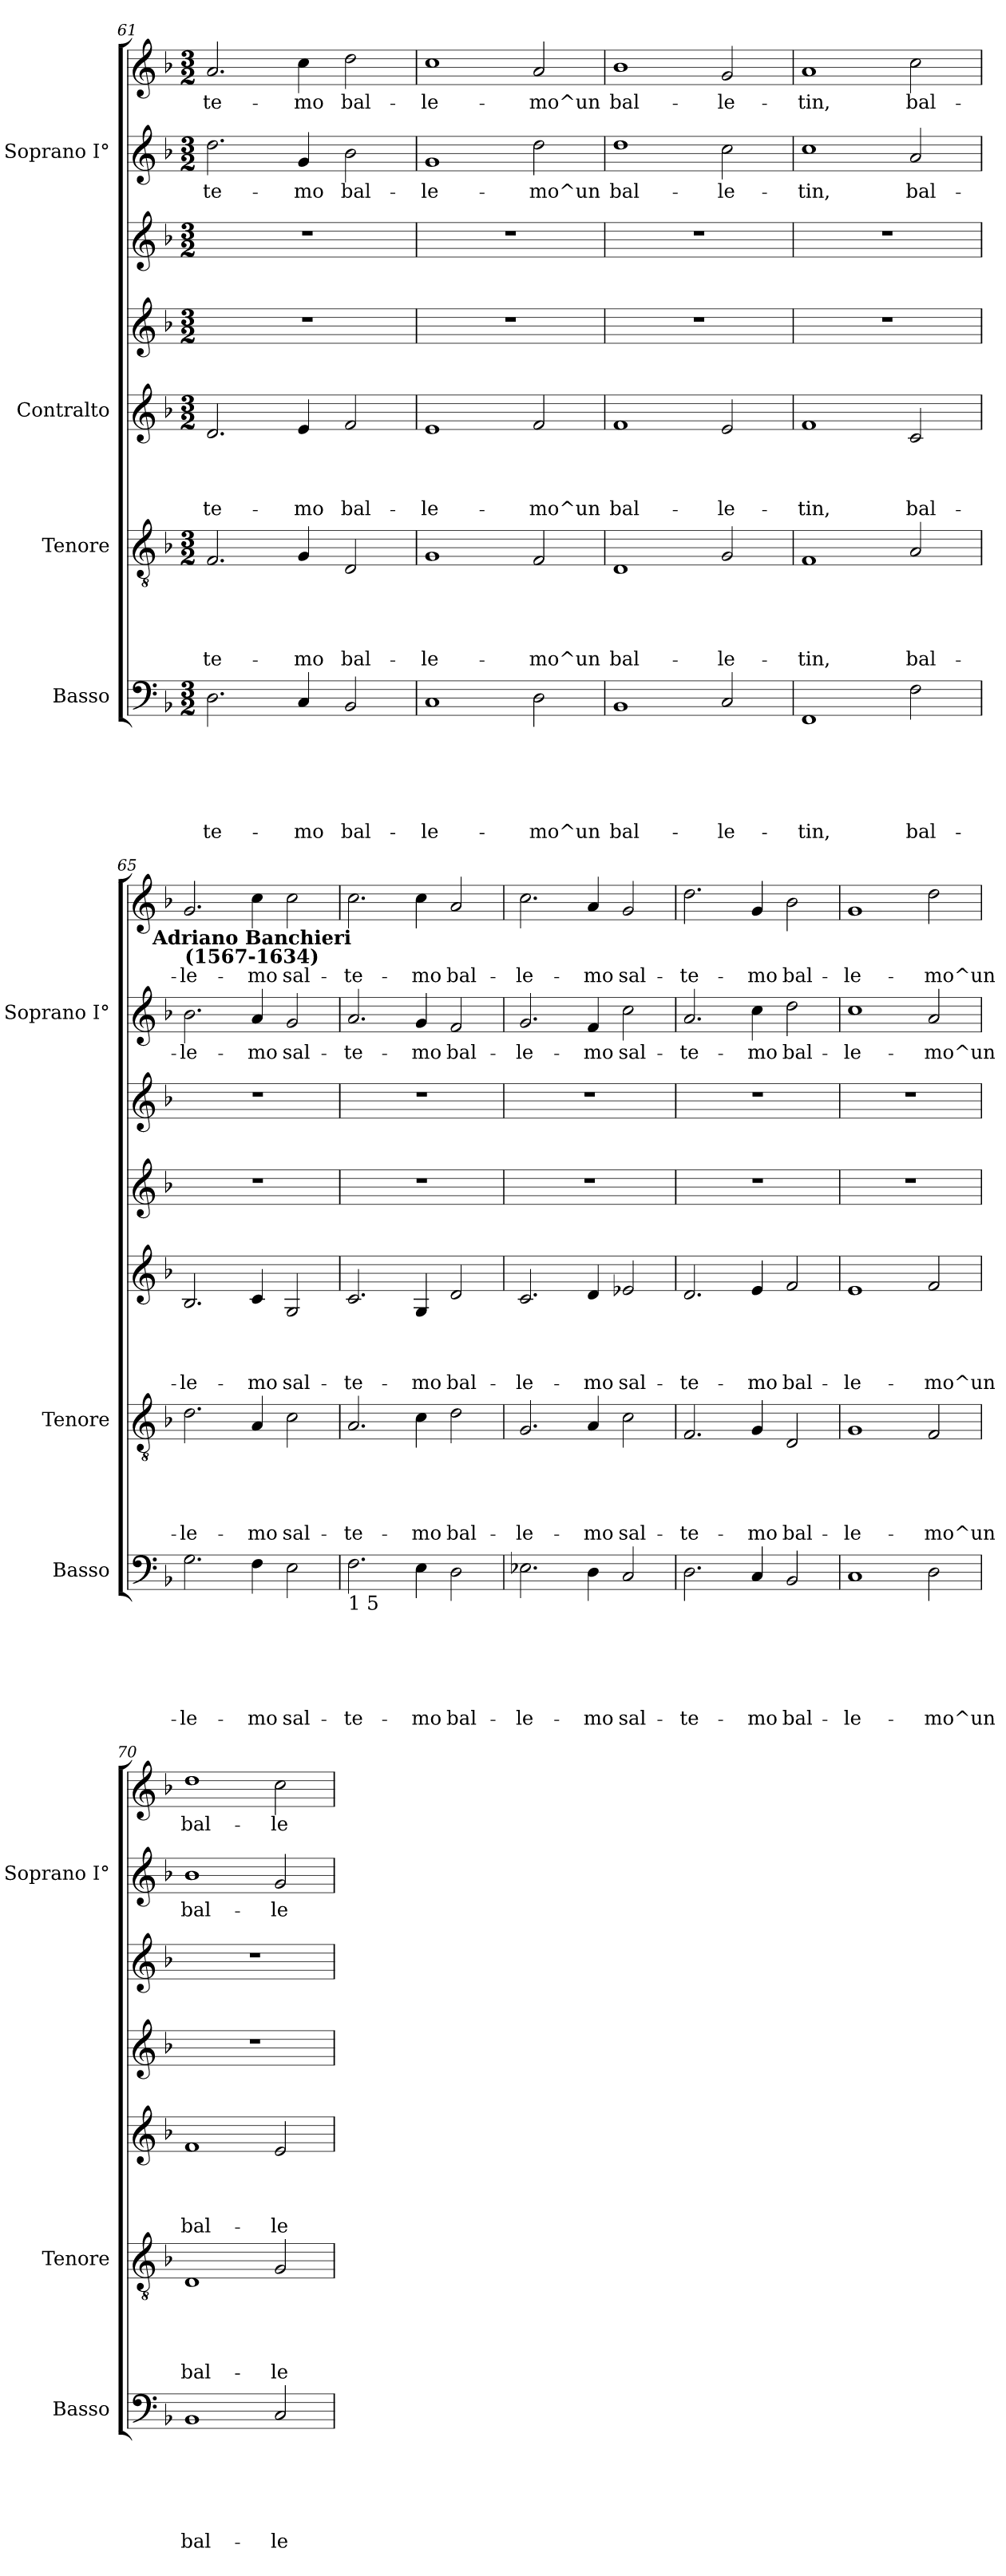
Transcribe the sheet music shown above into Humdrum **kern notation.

**kern	**text	**text	**text	**text	**text	**text	**kern	**text	**text	**text	**text	**text	**kern	**text	**text	**text	**text	**kern	**kern	**kern	**text	**kern	**text
*part6	*part6	*part6	*part6	*part6	*part6	*part6	*part5	*part5	*part5	*part5	*part5	*part5	*part4	*part4	*part4	*part4	*part4	*part3	*part2	*part1	*part1	*part1	*part1
*staff7	*staff7	*staff7	*staff7	*staff7	*staff7	*staff7	*staff6	*staff6	*staff6	*staff6	*staff6	*staff6	*staff5	*staff5	*staff5	*staff5	*staff5	*staff4	*staff3	*staff2	*staff2	*staff1	*staff1
*I"Basso	*	*	*	*	*	*	*I"Tenore	*	*	*	*	*	*I"Contralto	*	*	*	*	*	*	*I"Soprano I°	*	*	*
*I'Basso	*	*	*	*	*	*	*I'Tenore	*	*	*	*	*	*	*	*	*	*	*	*	*I'Soprano I°	*	*	*
*clefF4	*	*	*	*	*	*	*clefGv2	*	*	*	*	*	*clefG2	*	*	*	*	*clefG2	*clefG2	*clefG2	*	*clefG2	*
*k[b-]	*	*	*	*	*	*	*k[b-]	*	*	*	*	*	*k[b-]	*	*	*	*	*k[b-]	*k[b-]	*k[b-]	*	*k[b-]	*
*F:	*	*	*	*	*	*	*F:	*	*	*	*	*	*F:	*	*	*	*	*F:	*F:	*F:	*	*F:	*
*M3/2	*	*	*	*	*	*	*M3/2	*	*	*	*	*	*M3/2	*	*	*	*	*M3/2	*M3/2	*M3/2	*	*M3/2	*
=61	=61	=61	=61	=61	=61	=61	=61	=61	=61	=61	=61	=61	=61	=61	=61	=61	=61	=61	=61	=61	=61	=61	=61
!	!	!	!	!	!	!LO:LY:b	!	!	!	!	!	!LO:LY:b	!	!	!	!	!LO:LY:b	!	!	!	!LO:LY:b	!	!LO:LY:b
2.D\	.	.	.	.	.	-te-	2.F/	.	.	.	.	-te-	2.d/	.	.	.	-te-	1.r	1.r	2.dd\	-te-	2.a/	-te-
!	!	!	!	!	!	!LO:LY:b	!	!	!	!	!	!LO:LY:b	!	!	!	!	!LO:LY:b	!	!	!	!LO:LY:b	!	!LO:LY:b
4C/	.	.	.	.	.	-mo	4G/	.	.	.	.	-mo	4e/	.	.	.	-mo	.	.	4g/	-mo	4cc\	-mo
!	!	!	!	!	!	!LO:LY:b	!	!	!	!	!	!LO:LY:b	!	!	!	!	!LO:LY:b	!	!	!	!LO:LY:b	!	!LO:LY:b
2BB-/	.	.	.	.	.	bal-	2D/	.	.	.	.	bal-	2f/	.	.	.	bal-	.	.	2b-\	bal-	2dd\	bal-
=62	=62	=62	=62	=62	=62	=62	=62	=62	=62	=62	=62	=62	=62	=62	=62	=62	=62	=62	=62	=62	=62	=62	=62
!	!	!	!	!	!	!LO:LY:b	!	!	!	!	!	!LO:LY:b	!	!	!	!	!LO:LY:b	!	!	!	!LO:LY:b	!	!LO:LY:b
1C	.	.	.	.	.	-le-	1G	.	.	.	.	-le-	1e	.	.	.	-le-	1.r	1.r	1g	le-	1cc	-le-
!	!	!	!	!	!	!LO:LY:b	!	!	!	!	!	!LO:LY:b	!	!	!	!	!LO:LY:b	!	!	!	!LO:LY:b	!	!LO:LY:b
2D\	.	.	.	.	.	-mo^un	2F/	.	.	.	.	-mo^un	2f/	.	.	.	-mo^un	.	.	2dd\	-mo^un	2a/	-mo^un
=63	=63	=63	=63	=63	=63	=63	=63	=63	=63	=63	=63	=63	=63	=63	=63	=63	=63	=63	=63	=63	=63	=63	=63
!	!	!	!	!	!	!LO:LY:b	!	!	!	!	!	!LO:LY:b	!	!	!	!	!LO:LY:b	!	!	!	!LO:LY:b	!	!LO:LY:b
1BB-	.	.	.	.	.	bal-	1D	.	.	.	.	bal-	1f	.	.	.	bal-	1.r	1.r	1dd	-bal-	1b-	bal-
!	!	!	!	!	!	!LO:LY:b	!	!	!	!	!	!LO:LY:b	!	!	!	!	!LO:LY:b	!	!	!	!LO:LY:b	!	!LO:LY:b
2C/	.	.	.	.	.	-le-	2G/	.	.	.	.	-le-	2e/	.	.	.	-le-	.	.	2cc\	-le-	2g/	-le-
=64	=64	=64	=64	=64	=64	=64	=64	=64	=64	=64	=64	=64	=64	=64	=64	=64	=64	=64	=64	=64	=64	=64	=64
!	!	!	!	!	!	!LO:LY:b	!	!	!	!	!	!LO:LY:b	!	!	!	!	!LO:LY:b	!	!	!	!LO:LY:b	!	!LO:LY:b
1FF	.	.	.	.	.	-tin,	1F	.	.	.	.	-tin,	1f	.	.	.	-tin,	1.r	1.r	1cc	-tin,	1a	-tin,
!	!	!	!	!	!	!LO:LY:b	!	!	!	!	!	!LO:LY:b	!	!	!	!	!LO:LY:b	!	!	!	!LO:LY:b	!	!LO:LY:b
2F\	.	.	.	.	.	bal-	2A/	.	.	.	.	bal-	2c/	.	.	.	bal-	.	.	2a/	bal-	2cc\	bal-
=65	=65	=65	=65	=65	=65	=65	=65	=65	=65	=65	=65	=65	=65	=65	=65	=65	=65	=65	=65	=65	=65	=65	=65
!	!	!	!	!	!	!LO:LY:b	!	!	!	!	!	!LO:LY:b	!	!	!	!	!LO:LY:b	!	!	!	!LO:LY:b	!	!LO:LY:b
2.G\	.	.	.	.	.	-le-	2.d\	.	.	.	.	-le-	2.B-/	.	.	.	-le-	1.r	1.r	2.b-\	-le-	2.g/	-le-
!	!	!	!	!	!	!	!	!	!	!	!	!	!	!	!	!	!	!	!	!	!	!LO:TX:b:B:cj:t=Adriano Banchieri\n(1567-1634)	!
!	!	!	!	!	!	!LO:LY:b	!	!	!	!	!	!LO:LY:b	!	!	!	!	!LO:LY:b	!	!	!	!LO:LY:b	!	!LO:LY:b
4F\	.	.	.	.	.	-mo	4A/	.	.	.	.	-mo	4c/	.	.	.	-mo	.	.	4a/	-mo	4cc\	-mo
!	!	!	!	!	!	!LO:LY:b	!	!	!	!	!	!LO:LY:b	!	!	!	!	!LO:LY:b	!	!	!	!LO:LY:b	!	!LO:LY:b
2E\	.	.	.	.	.	sal-	2c\	.	.	.	.	sal-	2G/	.	.	.	sal-	.	.	2g/	sal-	2cc\	sal-
!!LO:PB:g=z
=66	=66	=66	=66	=66	=66	=66	=66	=66	=66	=66	=66	=66	=66	=66	=66	=66	=66	=66	=66	=66	=66	=66	=66
!LO:TX:b:t=1 5	!	!	!	!	!	!	!	!	!	!	!	!	!	!	!	!	!	!	!	!	!	!	!
!	!	!	!	!	!	!LO:LY:b	!	!	!	!	!	!LO:LY:b	!	!	!	!	!LO:LY:b	!	!	!	!LO:LY:b	!	!LO:LY:b
2.F\	.	.	.	.	.	-te-	2.A/	.	.	.	.	-te-	2.c/	.	.	.	-te-	1.r	1.r	2.a/	-te-	2.cc\	-te-
!	!	!	!	!	!	!LO:LY:b	!	!	!	!	!	!LO:LY:b	!	!	!	!	!LO:LY:b	!	!	!	!LO:LY:b	!	!LO:LY:b
4E\	.	.	.	.	.	-mo	4c\	.	.	.	.	-mo	4G/	.	.	.	-mo	.	.	4g/	-mo	4cc\	-mo
!	!	!	!	!	!	!LO:LY:b	!	!	!	!	!	!LO:LY:b	!	!	!	!	!LO:LY:b	!	!	!	!LO:LY:b	!	!LO:LY:b
2D\	.	.	.	.	.	bal-	2d\	.	.	.	.	bal-	2d/	.	.	.	bal-	.	.	2f/	bal-	2a/	bal-
=67	=67	=67	=67	=67	=67	=67	=67	=67	=67	=67	=67	=67	=67	=67	=67	=67	=67	=67	=67	=67	=67	=67	=67
!	!	!	!	!	!	!LO:LY:b	!	!	!	!	!	!LO:LY:b	!	!	!	!	!LO:LY:b	!	!	!	!LO:LY:b	!	!LO:LY:b
2.E-X\	.	.	.	.	.	-le-	2.G/	.	.	.	.	-le-	2.c/	.	.	.	-le-	1.r	1.r	2.g/	-le-	2.cc\	-le-
!	!	!	!	!	!	!LO:LY:b	!	!	!	!	!	!LO:LY:b	!	!	!	!	!LO:LY:b	!	!	!	!LO:LY:b	!	!LO:LY:b
4D\	.	.	.	.	.	-mo	4A/	.	.	.	.	-mo	4d/	.	.	.	-mo	.	.	4f/	-mo	4a/	-mo
!	!	!	!	!	!	!LO:LY:b	!	!	!	!	!	!LO:LY:b	!	!	!	!	!LO:LY:b	!	!	!	!LO:LY:b	!	!LO:LY:b
2C/	.	.	.	.	.	sal-	2c\	.	.	.	.	sal-	2e-X/	.	.	.	sal-	.	.	2cc\	sal-	2g/	sal-
=68	=68	=68	=68	=68	=68	=68	=68	=68	=68	=68	=68	=68	=68	=68	=68	=68	=68	=68	=68	=68	=68	=68	=68
!	!	!	!	!	!	!LO:LY:b	!	!	!	!	!	!LO:LY:b	!	!	!	!	!LO:LY:b	!	!	!	!LO:LY:b	!	!LO:LY:b
2.D\	.	.	.	.	.	-te-	2.F/	.	.	.	.	-te-	2.d/	.	.	.	-te-	1.r	1.r	2.a/	-te-	2.dd\	-te-
!	!	!	!	!	!	!LO:LY:b	!	!	!	!	!	!LO:LY:b	!	!	!	!	!LO:LY:b	!	!	!	!LO:LY:b	!	!LO:LY:b
4C/	.	.	.	.	.	-mo	4G/	.	.	.	.	-mo	4e/	.	.	.	-mo	.	.	4cc\	-mo	4g/	-mo
!	!	!	!	!	!	!LO:LY:b	!	!	!	!	!	!LO:LY:b	!	!	!	!	!LO:LY:b	!	!	!	!LO:LY:b	!	!LO:LY:b
2BB-/	.	.	.	.	.	bal-	2D/	.	.	.	.	bal-	2f/	.	.	.	bal-	.	.	2dd\	bal-	2b-\	bal-
=69	=69	=69	=69	=69	=69	=69	=69	=69	=69	=69	=69	=69	=69	=69	=69	=69	=69	=69	=69	=69	=69	=69	=69
!	!	!	!	!	!	!LO:LY:b	!	!	!	!	!	!LO:LY:b	!	!	!	!	!LO:LY:b	!	!	!	!LO:LY:b	!	!LO:LY:b
1C	.	.	.	.	.	-le-	1G	.	.	.	.	-le-	1e	.	.	.	-le-	1.r	1.r	1cc	le-	1g	-le-
!	!	!	!	!	!	!LO:LY:b	!	!	!	!	!	!LO:LY:b	!	!	!	!	!LO:LY:b	!	!	!	!LO:LY:b	!	!LO:LY:b
2D\	.	.	.	.	.	-mo^un	2F/	.	.	.	.	-mo^un	2f/	.	.	.	-mo^un	.	.	2a/	-mo^un	2dd\	-mo^un
=70	=70	=70	=70	=70	=70	=70	=70	=70	=70	=70	=70	=70	=70	=70	=70	=70	=70	=70	=70	=70	=70	=70	=70
!	!	!	!	!	!	!LO:LY:b	!	!	!	!	!	!LO:LY:b	!	!	!	!	!LO:LY:b	!	!	!	!LO:LY:b	!	!LO:LY:b
1BB-	.	.	.	.	.	bal-	1D	.	.	.	.	bal-	1f	.	.	.	bal-	1.r	1.r	1b-	-bal-	1dd	bal-
!	!	!	!	!	!	!LO:LY:b	!	!	!	!	!	!LO:LY:b	!	!	!	!	!LO:LY:b	!	!	!	!LO:LY:b	!	!LO:LY:b
2C/	.	.	.	.	.	-le-	2G/	.	.	.	.	-le-	2e/	.	.	.	-le-	.	.	2g/	-le-	2cc\	-le-
=	=	=	=	=	=	=	=	=	=	=	=	=	=	=	=	=	=	=	=	=	=	=	=
*-	*-	*-	*-	*-	*-	*-	*-	*-	*-	*-	*-	*-	*-	*-	*-	*-	*-	*-	*-	*-	*-	*-	*-
